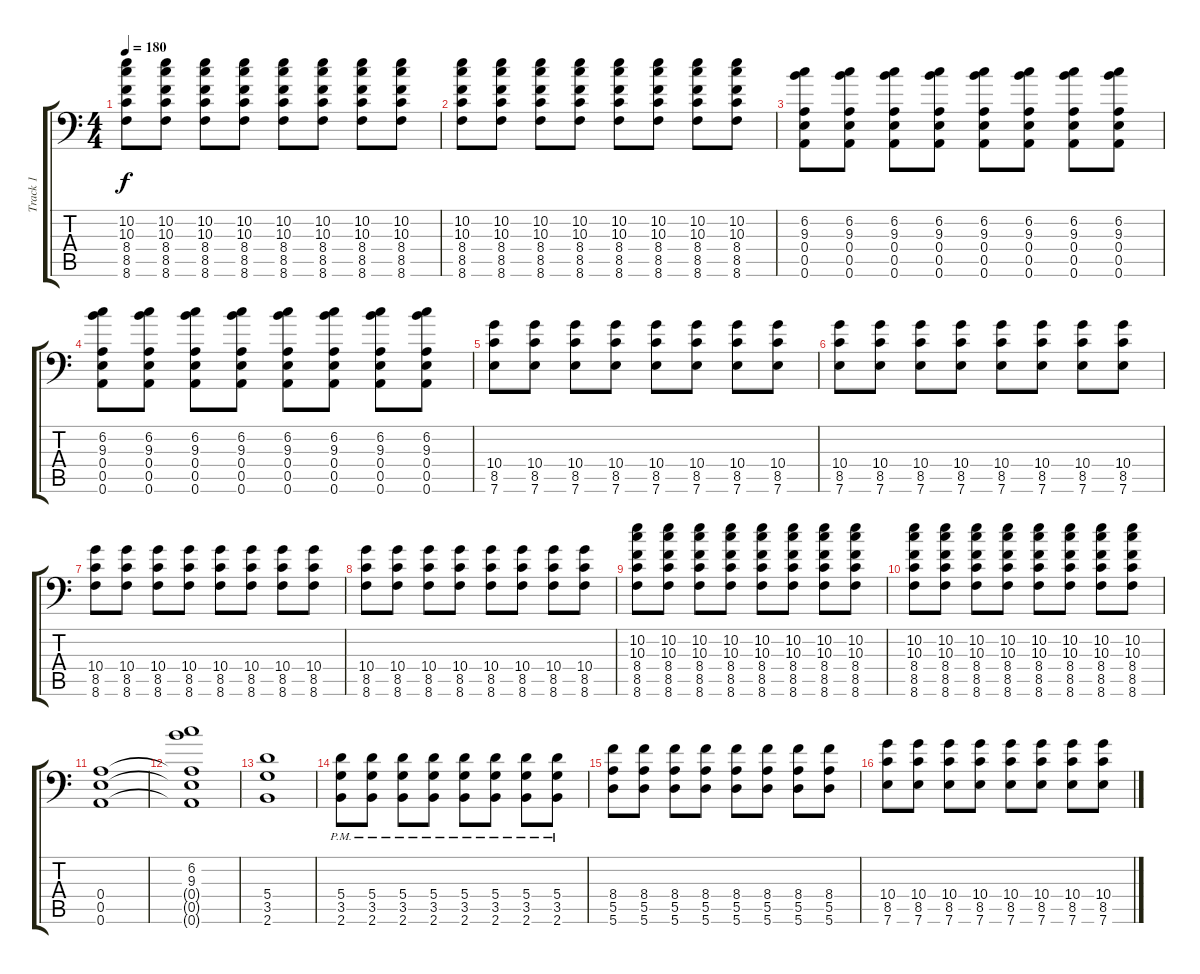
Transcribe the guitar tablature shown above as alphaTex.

\track ("Track 1" "Track 1") {instrument distortionguitar}
\staff {score tabs}
\tuning (B3 Gb3 D3 A2 E2 A1) {hide}
\ts (4 4)
\tempo 180
\clef f4
\ks c
(10.2 10.3 8.4 8.5 8.6).8{dy f} (10.2 10.3 8.4 8.5 8.6).8 (10.2 10.3 8.4 8.5 8.6).8 (10.2 10.3 8.4 8.5 8.6).8 (10.2 10.3 8.4 8.5 8.6).8 (10.2 10.3 8.4 8.5 8.6).8 (10.2 10.3 8.4 8.5 8.6).8 (10.2 10.3 8.4 8.5 8.6).8 |
(10.2 10.3 8.4 8.5 8.6).8 (10.2 10.3 8.4 8.5 8.6).8 (10.2 10.3 8.4 8.5 8.6).8 (10.2 10.3 8.4 8.5 8.6).8 (10.2 10.3 8.4 8.5 8.6).8 (10.2 10.3 8.4 8.5 8.6).8 (10.2 10.3 8.4 8.5 8.6).8 (10.2 10.3 8.4 8.5 8.6).8 |
(6.2 9.3 0.4 0.5 0.6).8 (6.2 9.3 0.4 0.5 0.6).8 (6.2 9.3 0.4 0.5 0.6).8 (6.2 9.3 0.4 0.5 0.6).8 (6.2 9.3 0.4 0.5 0.6).8 (6.2 9.3 0.4 0.5 0.6).8 (6.2 9.3 0.4 0.5 0.6).8 (6.2 9.3 0.4 0.5 0.6).8 |
(6.2 9.3 0.4 0.5 0.6).8 (6.2 9.3 0.4 0.5 0.6).8 (6.2 9.3 0.4 0.5 0.6).8 (6.2 9.3 0.4 0.5 0.6).8 (6.2 9.3 0.4 0.5 0.6).8 (6.2 9.3 0.4 0.5 0.6).8 (6.2 9.3 0.4 0.5 0.6).8 (6.2 9.3 0.4 0.5 0.6).8 |
(10.4 8.5 7.6).8 (10.4 8.5 7.6).8 (10.4 8.5 7.6).8 (10.4 8.5 7.6).8 (10.4 8.5 7.6).8 (10.4 8.5 7.6).8 (10.4 8.5 7.6).8 (10.4 8.5 7.6).8 |
(10.4 8.5 7.6).8 (10.4 8.5 7.6).8 (10.4 8.5 7.6).8 (10.4 8.5 7.6).8 (10.4 8.5 7.6).8 (10.4 8.5 7.6).8 (10.4 8.5 7.6).8 (10.4 8.5 7.6).8 |
(10.4 8.5 8.6).8 (10.4 8.5 8.6).8 (10.4 8.5 8.6).8 (10.4 8.5 8.6).8 (10.4 8.5 8.6).8 (10.4 8.5 8.6).8 (10.4 8.5 8.6).8 (10.4 8.5 8.6).8 |
(10.4 8.5 8.6).8 (10.4 8.5 8.6).8 (10.4 8.5 8.6).8 (10.4 8.5 8.6).8 (10.4 8.5 8.6).8 (10.4 8.5 8.6).8 (10.4 8.5 8.6).8 (10.4 8.5 8.6).8 |
(10.2 10.3 8.4 8.5 8.6).8 (10.2 10.3 8.4 8.5 8.6).8 (10.2 10.3 8.4 8.5 8.6).8 (10.2 10.3 8.4 8.5 8.6).8 (10.2 10.3 8.4 8.5 8.6).8 (10.2 10.3 8.4 8.5 8.6).8 (10.2 10.3 8.4 8.5 8.6).8 (10.2 10.3 8.4 8.5 8.6).8 |
(10.2 10.3 8.4 8.5 8.6).8 (10.2 10.3 8.4 8.5 8.6).8 (10.2 10.3 8.4 8.5 8.6).8 (10.2 10.3 8.4 8.5 8.6).8 (10.2 10.3 8.4 8.5 8.6).8 (10.2 10.3 8.4 8.5 8.6).8 (10.2 10.3 8.4 8.5 8.6).8 (10.2 10.3 8.4 8.5 8.6).8 |
(0.4 0.5 0.6).1 |
(6.2 9.3 0.4{t} 0.5{t} 0.6{t}).1 |
(5.4 3.5 2.6).1 |
(5.4{pm} 3.5{pm} 2.6{pm}).8 (5.4{pm} 3.5{pm} 2.6{pm}).8 (5.4{pm} 3.5{pm} 2.6{pm}).8 (5.4{pm} 3.5{pm} 2.6{pm}).8 (5.4{pm} 3.5{pm} 2.6{pm}).8 (5.4{pm} 3.5{pm} 2.6{pm}).8 (5.4{pm} 3.5{pm} 2.6{pm}).8 (5.4{pm} 3.5{pm} 2.6{pm}).8 |
(8.4 5.5 5.6).8 (8.4 5.5 5.6).8 (8.4 5.5 5.6).8 (8.4 5.5 5.6).8 (8.4 5.5 5.6).8 (8.4 5.5 5.6).8 (8.4 5.5 5.6).8 (8.4 5.5 5.6).8 |
(10.4 8.5 7.6).8 (10.4 8.5 7.6).8 (10.4 8.5 7.6).8 (10.4 8.5 7.6).8 (10.4 8.5 7.6).8 (10.4 8.5 7.6).8 (10.4 8.5 7.6).8 (10.4 8.5 7.6).8
